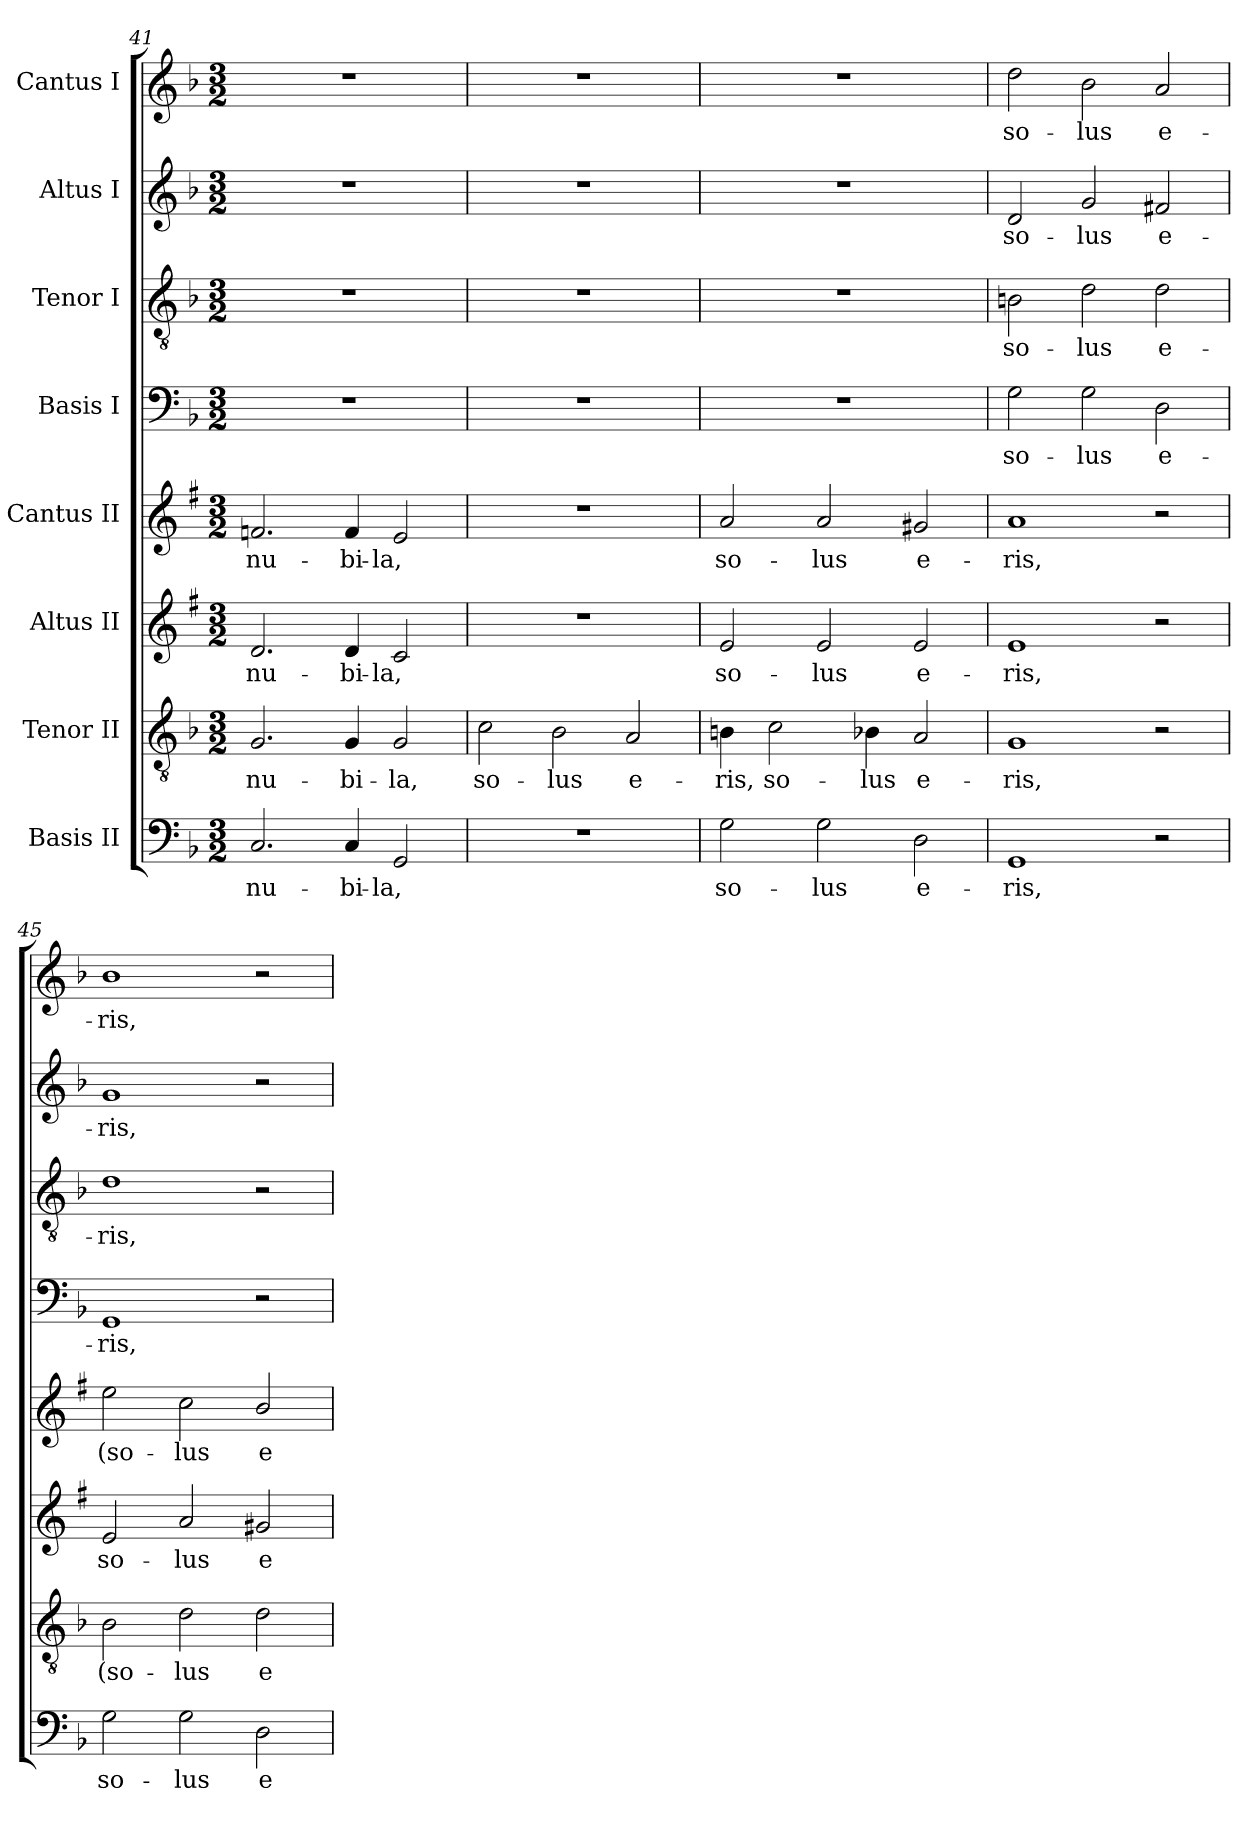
**kern	**text	**kern	**text	**kern	**text	**kern	**text	**kern	**text	**kern	**text	**kern	**text	**kern	**text
*part8	*part8	*part7	*part7	*part6	*part6	*part5	*part5	*part4	*part4	*part3	*part3	*part2	*part2	*part1	*part1
*staff8	*staff8	*staff7	*staff7	*staff6	*staff6	*staff5	*staff5	*staff4	*staff4	*staff3	*staff3	*staff2	*staff2	*staff1	*staff1
*I"Basis II	*	*I"Tenor II	*	*I"Altus II	*	*I"Cantus II	*	*I"Basis I	*	*I"Tenor I	*	*I"Altus I	*	*I"Cantus I	*
*clefF4	*	*clefGv2	*	*clefG2	*	*clefG2	*	*clefF4	*	*clefGv2	*	*clefG2	*	*clefG2	*
*	*	*	*	*ITrd1c2	*	*ITrd1c2	*	*	*	*	*	*	*	*	*
*k[b-]	*	*k[b-]	*	*k[b-]	*	*k[b-]	*	*k[b-]	*	*k[b-]	*	*k[b-]	*	*k[b-]	*
*d:	*	*d:	*	*d:	*	*d:	*	*d:	*	*d:	*	*d:	*	*d:	*
*M3/2	*	*M3/2	*	*M3/2	*	*M3/2	*	*M3/2	*	*M3/2	*	*M3/2	*	*M3/2	*
=41	=41	=41	=41	=41	=41	=41	=41	=41	=41	=41	=41	=41	=41	=41	=41
2.C/	nu-	2.G/	nu-	2.c/	nu-	2.e-X/	nu-	1.r	.	1.r	.	1.r	.	1.r	.
4C/	-bi-	4G/	-bi-	4c/	-bi-	4e-/	-bi-	.	.	.	.	.	.	.	.
2GG/	-la,	2G/	-la,	2B-/	-la,	2d/	-la,	.	.	.	.	.	.	.	.
=42	=42	=42	=42	=42	=42	=42	=42	=42	=42	=42	=42	=42	=42	=42	=42
1.r	.	2c\	so-	1.r	.	1.r	.	1.r	.	1.r	.	1.r	.	1.r	.
.	.	2B-\	-lus	.	.	.	.	.	.	.	.	.	.	.	.
.	.	2A/	e-	.	.	.	.	.	.	.	.	.	.	.	.
=43	=43	=43	=43	=43	=43	=43	=43	=43	=43	=43	=43	=43	=43	=43	=43
2G\	so-	4Bn\	-ris,	2d/	so-	2g/	so-	1.r	.	1.r	.	1.r	.	1.r	.
.	.	2c\	so-	.	.	.	.	.	.	.	.	.	.	.	.
2G\	-lus	.	.	2d/	-lus	2g/	-lus	.	.	.	.	.	.	.	.
.	.	4B-X\	-lus	.	.	.	.	.	.	.	.	.	.	.	.
2D\	e-	2A/	e-	2d/	e-	2f#X/	e-	.	.	.	.	.	.	.	.
!!LO:LB:g=z
=44	=44	=44	=44	=44	=44	=44	=44	=44	=44	=44	=44	=44	=44	=44	=44
1GG	-ris,	1G	-ris,	1d	-ris,	1g	-ris,	2G\	so-	2Bn\	-so-	2d/	so-	2dd\	so-
.	.	.	.	.	.	.	.	2G\	-lus	2d\	-lus	2g/	-lus	2b-\	-lus
2r	.	2r	.	2r	.	2r	.	2D\	e-	2d\	e-	2f#X/	e-	2a/	e-
=45	=45	=45	=45	=45	=45	=45	=45	=45	=45	=45	=45	=45	=45	=45	=45
2G\	so-	2B-\	(so-	2d/	so-	2dd\	(so-	1GG	-ris,	1d	-ris,	1g	-ris,	1b-	-ris,
2G\	-lus	2d\	-lus	2g/	-lus	2b-\	-lus	.	.	.	.	.	.	.	.
2D\	e-	2d\	e-	2f#X/	e-	2a/	e-	2r	.	2r	.	2r	.	2r	.
=	=	=	=	=	=	=	=	=	=	=	=	=	=	=	=
*-	*-	*-	*-	*-	*-	*-	*-	*-	*-	*-	*-	*-	*-	*-	*-
